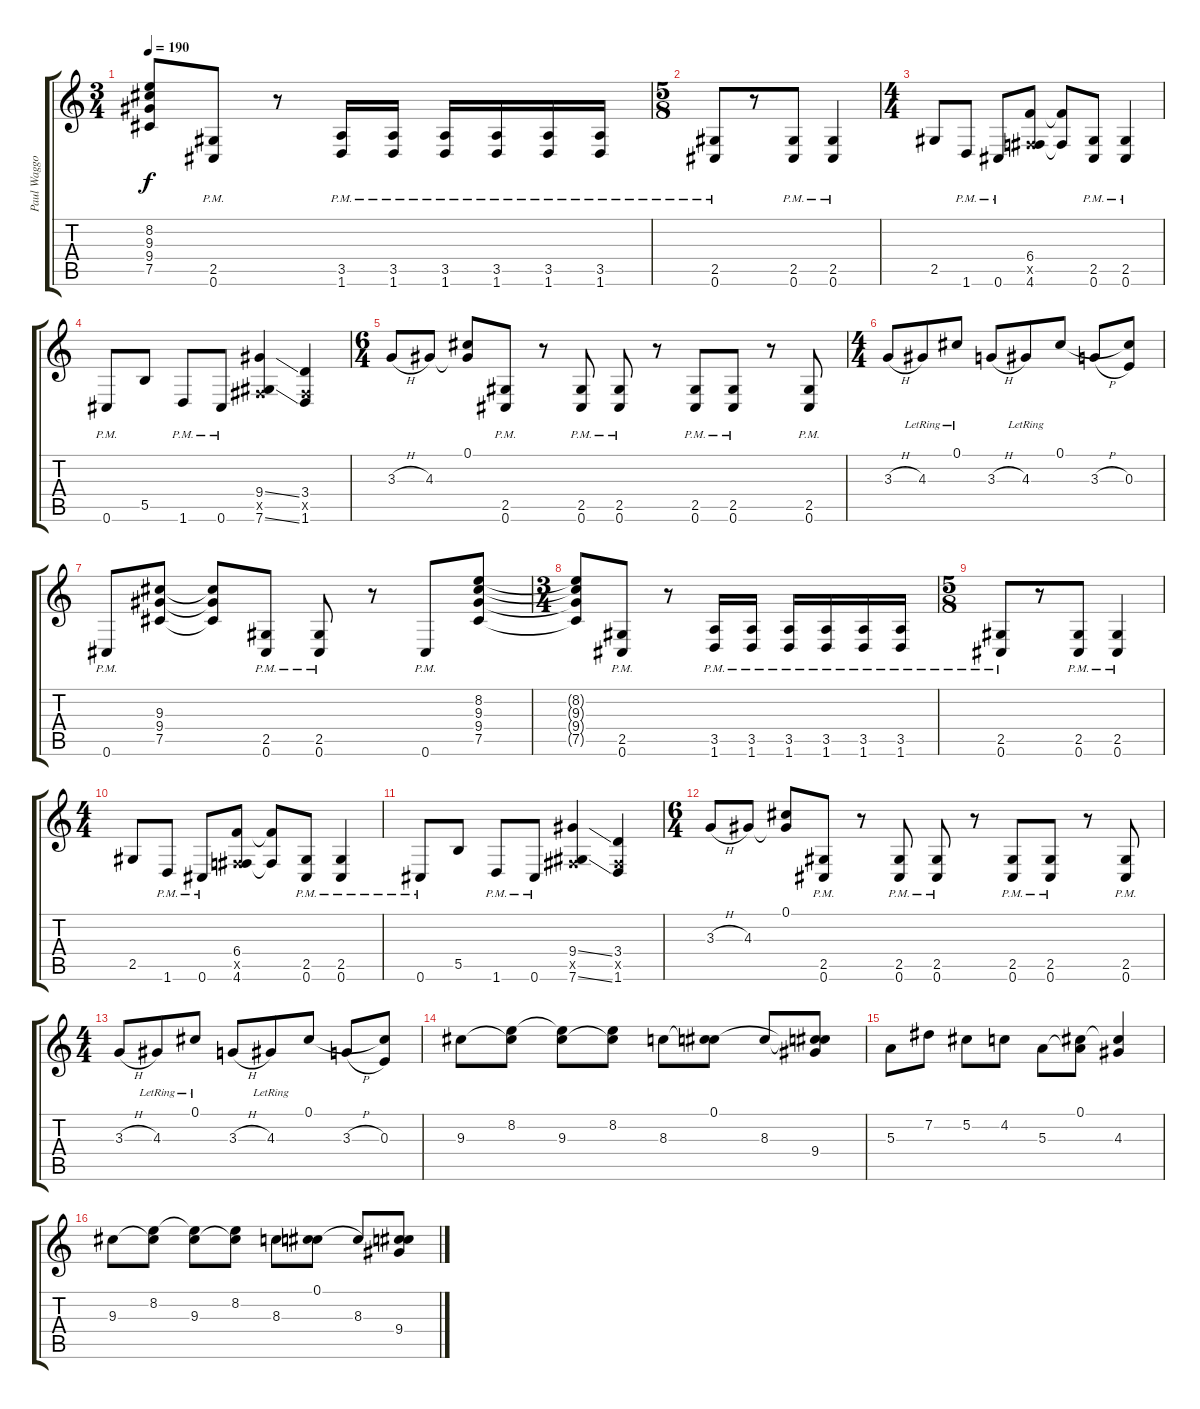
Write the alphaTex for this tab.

\track ("Paul Waggoner" "Paul Waggo") {instrument distortionguitar}
\staff {score tabs}
\tuning (Db4 Ab3 E3 B2 Gb2 Db2) {hide}
\ts (3 4)
\tempo 190
\clef g2
\ks c
(8.2{t} 9.3{t} 9.4{t} 7.5{t}).8{dy f} (2.5{pm} 0.6{pm}).8 r.8 (3.5{pm} 1.6{pm}).16 (3.5{pm} 1.6{pm}).16 (3.5{pm} 1.6{pm}).16 (3.5{pm} 1.6{pm}).16 (3.5{pm} 1.6{pm}).16 (3.5{pm} 1.6{pm}).16 |
\ts (5 8)
(2.5{pm} 0.6{pm}).8 r.8 (2.5{pm} 0.6{pm}).8 (2.5{pm} 0.6{pm}).4 |
\ts (4 4)
2.5.8 1.6{pm}.8 0.6{pm}.8 (6.4 0.5{x} 4.6).8 (6.4{t} 4.6{t}).8 (2.5{pm} 0.6{pm}).8 (2.5{pm} 0.6{pm}).4 |
0.6{pm}.8 5.5.8 1.6{pm}.8 0.6{pm}.8 (9.4{ss} 0.5{x} 7.6{ss}).4 (3.4 0.5{x} 1.6).4 |
\ts (6 4)
3.3{h}.8 4.3.8 (0.1 4.3{t}).8 (2.5{pm} 0.6{pm}).8 r.8 (2.5{pm} 0.6{pm}).8 (2.5{pm} 0.6{pm}).8 r.8 (2.5{pm} 0.6{pm}).8 (2.5{pm} 0.6{pm}).8 r.8 (2.5{pm} 0.6{pm}).8 |
\ts (4 4)
3.3{h}.8 4.3{lr}.8{beam merge} 0.1{lr}.8{beam split} 3.3{h}.8{beam merge} 4.3{lr}.8 0.1.8{beam split} 3.3{h}.8 (0.1{t} 0.3).8 |
0.6{pm}.8 (9.3 9.4 7.5).8 (9.3{t} 9.4{t} 7.5{t}).8 (2.5{pm} 0.6{pm}).8 (2.5{pm} 0.6{pm}).8 r.8 0.6{pm}.8 (8.2 9.3 9.4 7.5).8 |
\ts (3 4)
(8.2{t} 9.3{t} 9.4{t} 7.5{t}).8 (2.5{pm} 0.6{pm}).8 r.8 (3.5{pm} 1.6{pm}).16 (3.5{pm} 1.6{pm}).16 (3.5{pm} 1.6{pm}).16 (3.5{pm} 1.6{pm}).16 (3.5{pm} 1.6{pm}).16 (3.5{pm} 1.6{pm}).16 |
\ts (5 8)
(2.5{pm} 0.6{pm}).8 r.8 (2.5{pm} 0.6{pm}).8 (2.5{pm} 0.6{pm}).4 |
\ts (4 4)
2.5.8 1.6{pm}.8 0.6{pm}.8 (6.4 0.5{x} 4.6).8 (6.4{t} 4.6{t}).8 (2.5{pm} 0.6{pm}).8 (2.5{pm} 0.6{pm}).4 |
0.6{pm}.8 5.5.8 1.6{pm}.8 0.6{pm}.8 (9.4{ss} 0.5{x} 7.6{ss}).4 (3.4 0.5{x} 1.6).4 |
\ts (6 4)
3.3{h}.8 4.3.8 (0.1 4.3{t}).8 (2.5{pm} 0.6{pm}).8 r.8 (2.5{pm} 0.6{pm}).8 (2.5{pm} 0.6{pm}).8 r.8 (2.5{pm} 0.6{pm}).8 (2.5{pm} 0.6{pm}).8 r.8 (2.5{pm} 0.6{pm}).8 |
\ts (4 4)
3.3{h}.8 4.3{lr}.8{beam merge} 0.1{lr}.8{beam split} 3.3{h}.8{beam merge} 4.3{lr}.8 0.1.8{beam split} 3.3{h}.8 (0.1{t} 0.3).8 |
9.3.8 (8.2 9.3{t}).8 (8.2{t} 9.3).8 (8.2 9.3{t}).8 8.3.8 (0.1 8.3{t}).8 8.3.8 (0.1{t} 8.3{t} 9.4).8 |
5.3.8 7.2.8 5.2.8 4.2.8 5.3.8 (0.1 5.3{t}).8 (0.1{t} 4.3).4 |
9.3.8 (8.2 9.3{t}).8 (8.2{t} 9.3).8 (8.2 9.3{t}).8 8.3.8 (0.1 8.3{t}).8 8.3.8 (0.1{t} 8.3{t} 9.4).8
